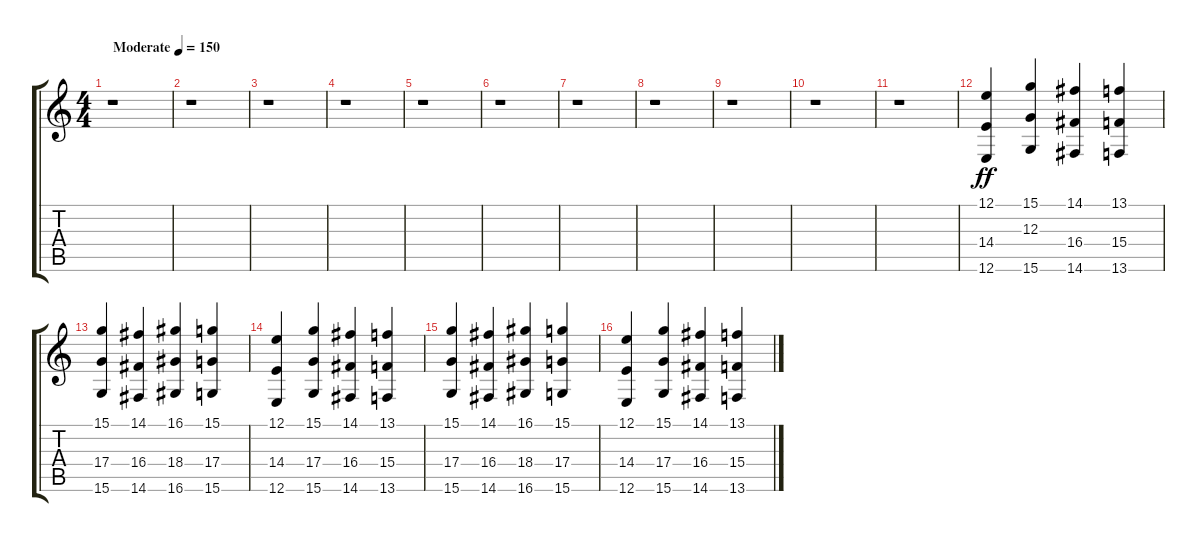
\track "" {instrument choiraahs}
\staff {score tabs}
\tuning (E4 B3 G3 D3 A2 E2) {hide}
\ts (4 4)
\tempo (150 "Moderate")
\clef g2
\ks c
r.1{dy ff instrument choiraahs} |
r.1 |
r.1 |
r.1 |
r.1 |
r.1 |
r.1 |
r.1 |
r.1 |
r.1 |
r.1 |
(12.1 14.4 12.6).4 (15.1 12.3 15.6).4 (14.1 16.4 14.6).4 (13.1 15.4 13.6).4 |
(15.1 17.4 15.6).4 (14.1 16.4 14.6).4 (16.1 18.4 16.6).4 (15.1 17.4 15.6).4 |
(12.1 14.4 12.6).4 (15.1 17.4 15.6).4 (14.1 16.4 14.6).4 (13.1 15.4 13.6).4 |
(15.1 17.4 15.6).4 (14.1 16.4 14.6).4 (16.1 18.4 16.6).4 (15.1 17.4 15.6).4 |
(12.1 14.4 12.6).4 (15.1 17.4 15.6).4 (14.1 16.4 14.6).4 (13.1 15.4 13.6).4
